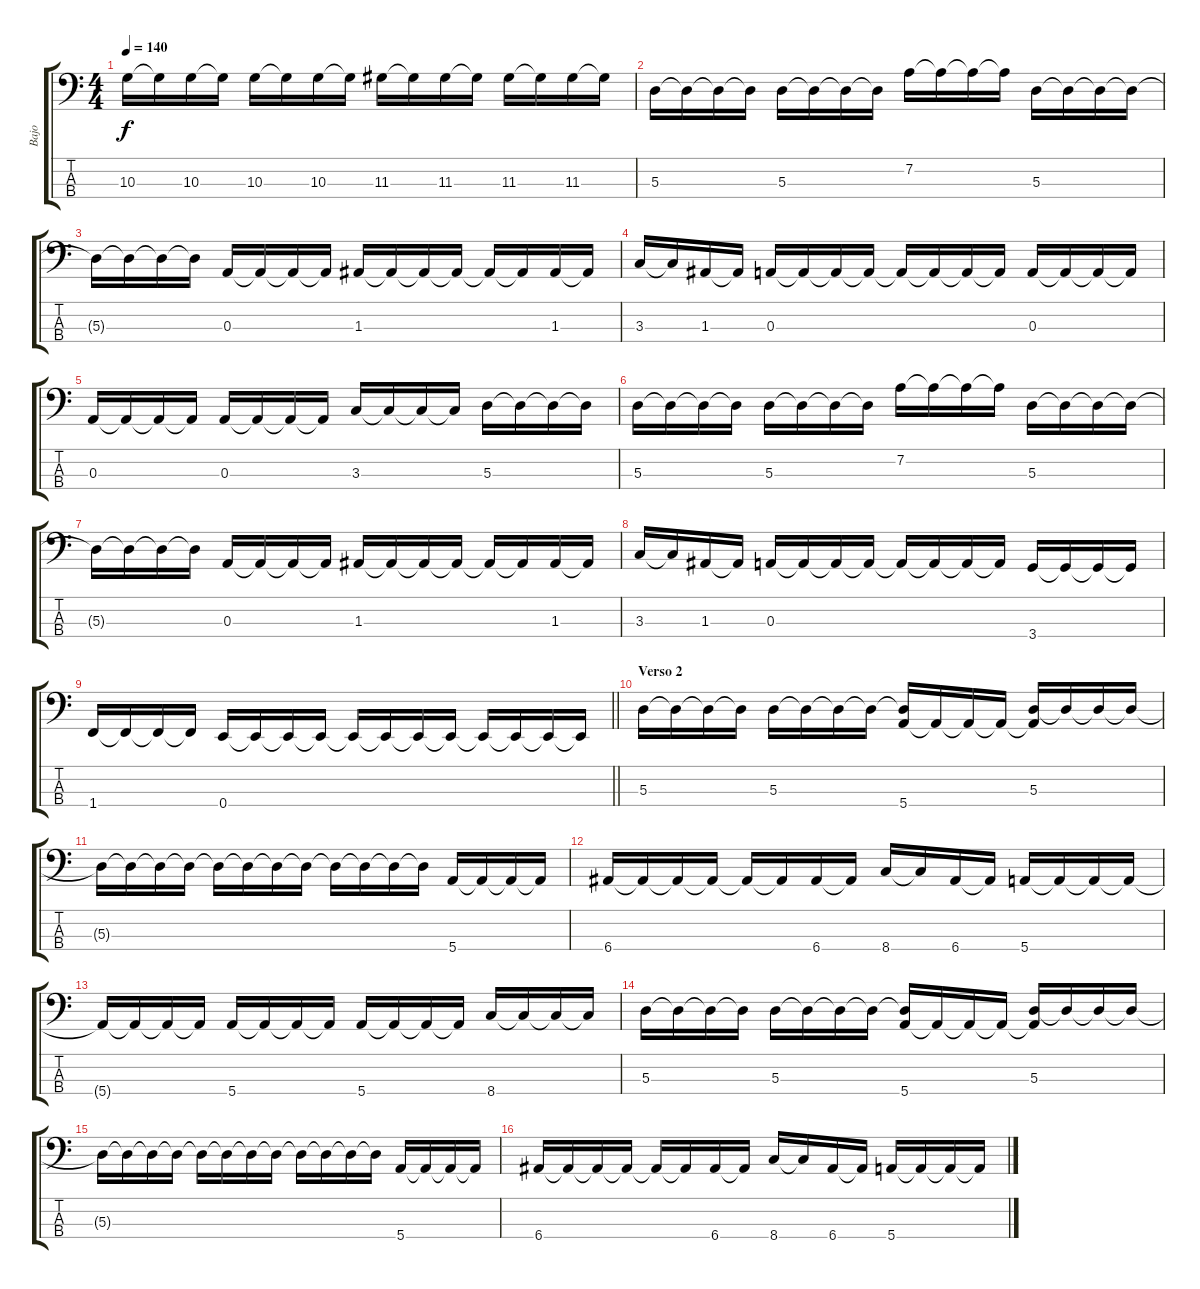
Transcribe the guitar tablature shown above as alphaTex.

\track ("Bajo" "Bajo") {instrument electricbasspick}
\staff {score tabs}
\tuning (G2 D2 A1 E1) {hide}
\ts (4 4)
\tempo 140
\clef f4
\ks c
10.3.16{dy f} 10.3{t}.16 10.3.16 10.3{t}.16 10.3.16 10.3{t}.16 10.3.16 10.3{t}.16 11.3.16 11.3{t}.16 11.3.16 11.3{t}.16 11.3.16 11.3{t}.16 11.3.16 11.3{t}.16 |
5.3.16 5.3{t}.16 5.3{t}.16 5.3{t}.16 5.3.16 5.3{t}.16 5.3{t}.16 5.3{t}.16 7.2.16 7.2{t}.16 7.2{t}.16 7.2{t}.16 5.3.16 5.3{t}.16 5.3{t}.16 5.3{t}.16 |
5.3{t}.16 5.3{t}.16 5.3{t}.16 5.3{t}.16 0.3.16 0.3{t}.16 0.3{t}.16 0.3{t}.16 1.3.16 1.3{t}.16 1.3{t}.16 1.3{t}.16 1.3{t}.16 1.3{t}.16 1.3.16 1.3{t}.16 |
3.3.16 3.3{t}.16 1.3.16 1.3{t}.16 0.3.16 0.3{t}.16 0.3{t}.16 0.3{t}.16 0.3{t}.16 0.3{t}.16 0.3{t}.16 0.3{t}.16 0.3.16 0.3{t}.16 0.3{t}.16 0.3{t}.16 |
0.3.16 0.3{t}.16 0.3{t}.16 0.3{t}.16 0.3.16 0.3{t}.16 0.3{t}.16 0.3{t}.16 3.3.16 3.3{t}.16 3.3{t}.16 3.3{t}.16 5.3.16 5.3{t}.16 5.3{t}.16 5.3{t}.16 |
5.3.16 5.3{t}.16 5.3{t}.16 5.3{t}.16 5.3.16 5.3{t}.16 5.3{t}.16 5.3{t}.16 7.2.16 7.2{t}.16 7.2{t}.16 7.2{t}.16 5.3.16 5.3{t}.16 5.3{t}.16 5.3{t}.16 |
5.3{t}.16 5.3{t}.16 5.3{t}.16 5.3{t}.16 0.3.16 0.3{t}.16 0.3{t}.16 0.3{t}.16 1.3.16 1.3{t}.16 1.3{t}.16 1.3{t}.16 1.3{t}.16 1.3{t}.16 1.3.16 1.3{t}.16 |
3.3.16 3.3{t}.16 1.3.16 1.3{t}.16 0.3.16 0.3{t}.16 0.3{t}.16 0.3{t}.16 0.3{t}.16 0.3{t}.16 0.3{t}.16 0.3{t}.16 3.4.16 3.4{t}.16 3.4{t}.16 3.4{t}.16 |
\barLineRight lightlight
1.4.16 1.4{t}.16 1.4{t}.16 1.4{t}.16 0.4.16 0.4{t}.16 0.4{t}.16 0.4{t}.16 0.4{t}.16 0.4{t}.16 0.4{t}.16 0.4{t}.16 0.4{t}.16 0.4{t}.16 0.4{t}.16 0.4{t}.16 |
\section ("" "Verso 2")
5.3.16 5.3{t}.16 5.3{t}.16 5.3{t}.16 5.3.16 5.3{t}.16 5.3{t}.16 5.3{t}.16 (5.3{t} 5.4).16 5.4{t}.16 5.4{t}.16 5.4{t}.16 (5.3 5.4{t}).16 5.3{t}.16 5.3{t}.16 5.3{t}.16 |
5.3{t}.16 5.3{t}.16 5.3{t}.16 5.3{t}.16 5.3{t}.16 5.3{t}.16 5.3{t}.16 5.3{t}.16 5.3{t}.16 5.3{t}.16 5.3{t}.16 5.3{t}.16 5.4.16 5.4{t}.16 5.4{t}.16 5.4{t}.16 |
6.4.16 6.4{t}.16 6.4{t}.16 6.4{t}.16 6.4{t}.16 6.4{t}.16 6.4.16 6.4{t}.16 8.4.16 8.4{t}.16 6.4.16 6.4{t}.16 5.4.16 5.4{t}.16 5.4{t}.16 5.4{t}.16 |
5.4{t}.16 5.4{t}.16 5.4{t}.16 5.4{t}.16 5.4.16 5.4{t}.16 5.4{t}.16 5.4{t}.16 5.4.16 5.4{t}.16 5.4{t}.16 5.4{t}.16 8.4.16 8.4{t}.16 8.4{t}.16 8.4{t}.16 |
5.3.16 5.3{t}.16 5.3{t}.16 5.3{t}.16 5.3.16 5.3{t}.16 5.3{t}.16 5.3{t}.16 (5.3{t} 5.4).16 5.4{t}.16 5.4{t}.16 5.4{t}.16 (5.3 5.4{t}).16 5.3{t}.16 5.3{t}.16 5.3{t}.16 |
5.3{t}.16 5.3{t}.16 5.3{t}.16 5.3{t}.16 5.3{t}.16 5.3{t}.16 5.3{t}.16 5.3{t}.16 5.3{t}.16 5.3{t}.16 5.3{t}.16 5.3{t}.16 5.4.16 5.4{t}.16 5.4{t}.16 5.4{t}.16 |
6.4.16 6.4{t}.16 6.4{t}.16 6.4{t}.16 6.4{t}.16 6.4{t}.16 6.4.16 6.4{t}.16 8.4.16 8.4{t}.16 6.4.16 6.4{t}.16 5.4.16 5.4{t}.16 5.4{t}.16 5.4{t}.16
